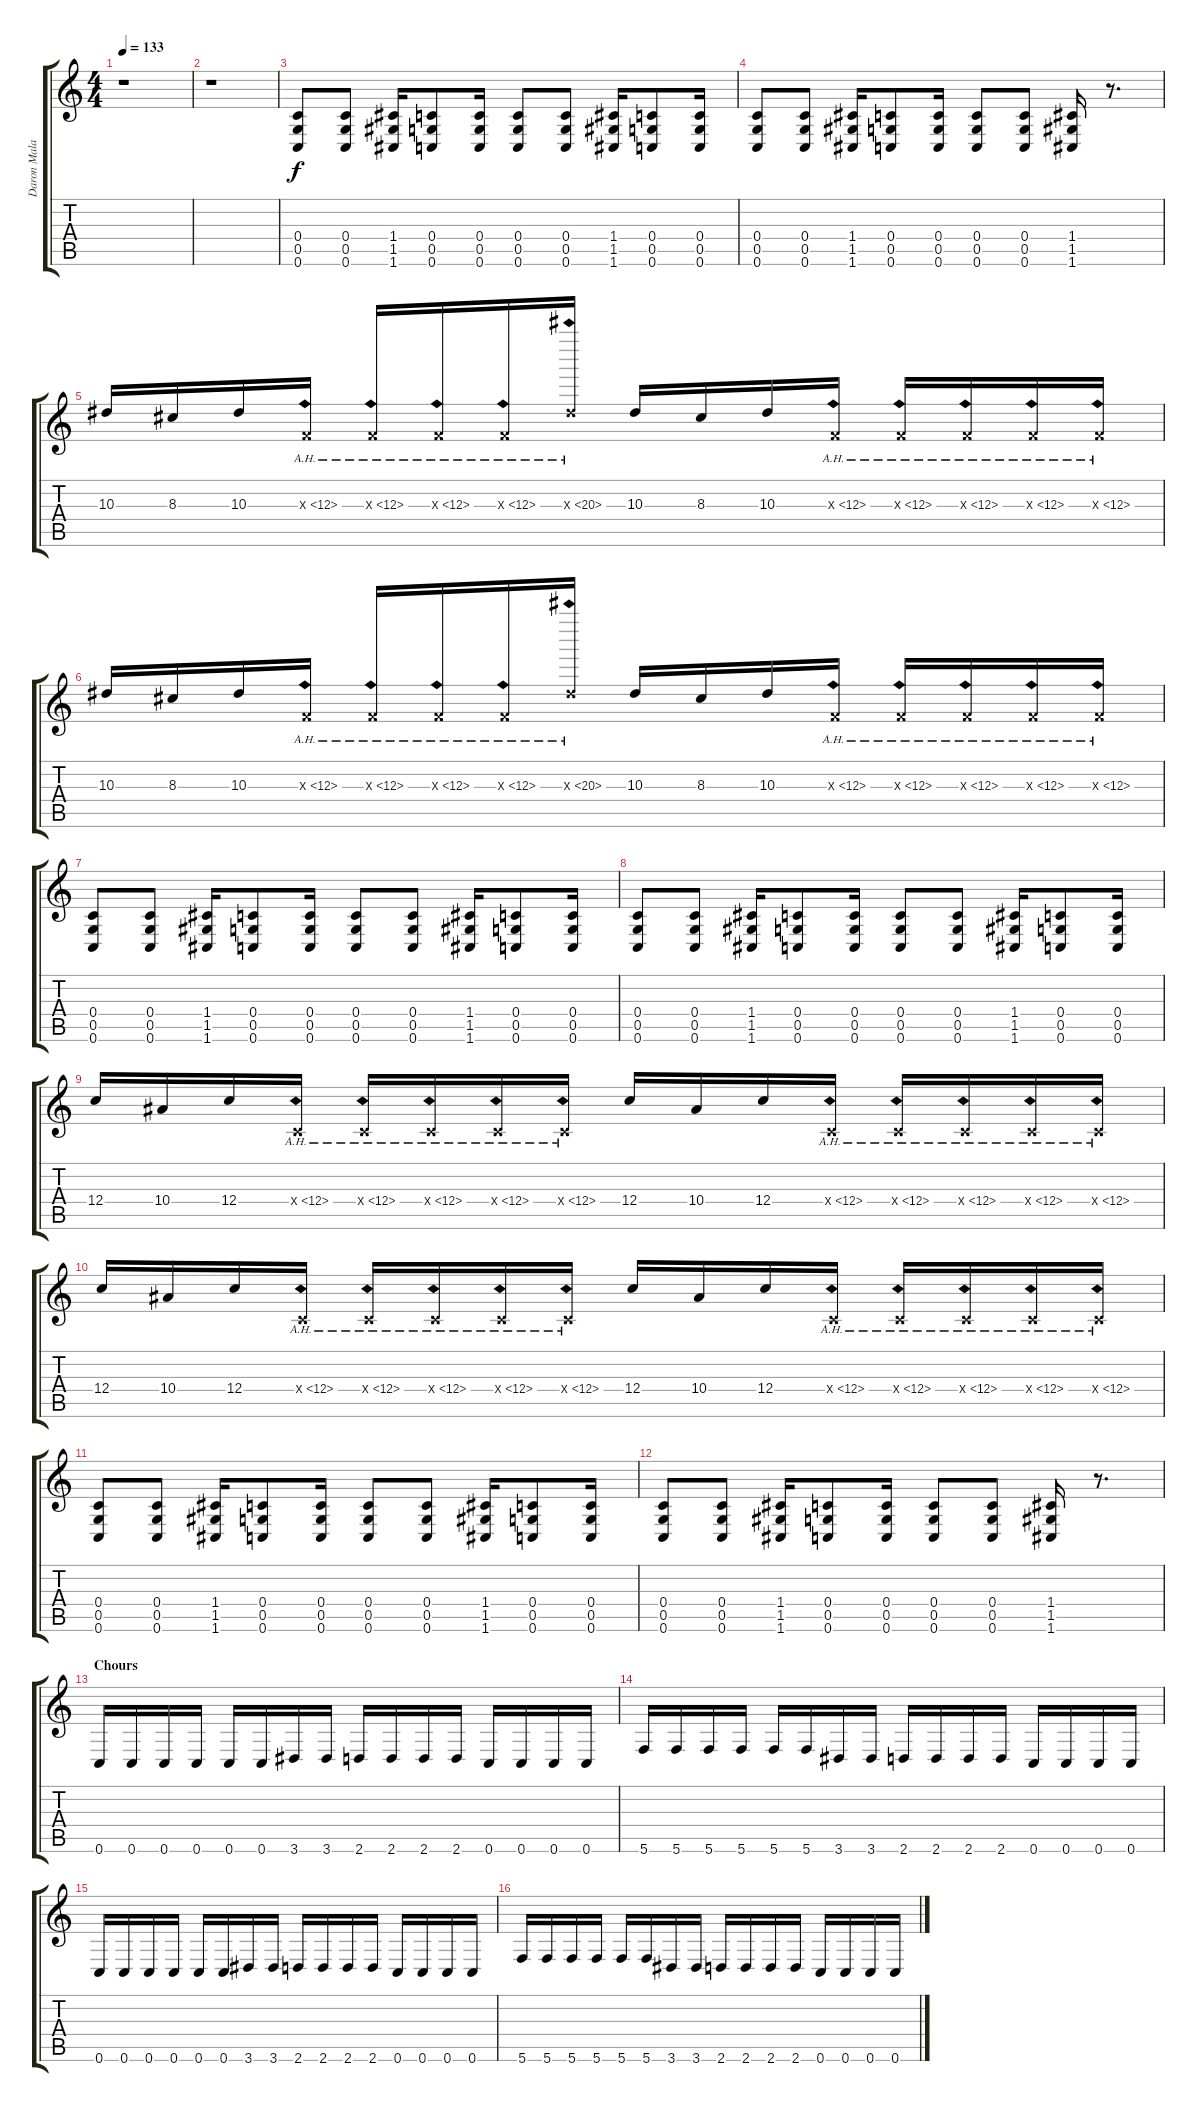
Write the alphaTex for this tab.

\track ("Daron Malakian" "Daron Mala") {instrument overdrivenguitar}
\staff {score tabs}
\tuning (D4 A3 F3 C3 G2 C2) {hide}
\ts (4 4)
\tempo 133
\clef g2
\ks c
r.1{dy f} |
r.1 |
(0.4 0.5 0.6).8 (0.4 0.5 0.6).8 (1.4 1.5 1.6).16 (0.4 0.5 0.6).8 (0.4 0.5 0.6).16 (0.4 0.5 0.6).8 (0.4 0.5 0.6).8 (1.4 1.5 1.6).16 (0.4 0.5 0.6).8 (0.4 0.5 0.6).16 |
(0.4 0.5 0.6).8 (0.4 0.5 0.6).8 (1.4 1.5 1.6).16 (0.4 0.5 0.6).8 (0.4 0.5 0.6).16 (0.4 0.5 0.6).8 (0.4 0.5 0.6).8 (1.4 1.5 1.6).16 r.8{d} |
10.3.16 8.3.16 10.3.16 0.3{ah 12 x}.16 0.3{ah 12 x}.16 0.3{ah 12 x}.16 0.3{ah 12 x}.16 10.3{ah 10 x}.16 10.3.16 8.3.16 10.3.16 0.3{ah 12 x}.16 0.3{ah 12 x}.16 0.3{ah 12 x}.16 0.3{ah 12 x}.16 0.3{ah 12 x}.16 |
10.3.16 8.3.16 10.3.16 0.3{ah 12 x}.16 0.3{ah 12 x}.16 0.3{ah 12 x}.16 0.3{ah 12 x}.16 10.3{ah 10 x}.16 10.3.16 8.3.16 10.3.16 0.3{ah 12 x}.16 0.3{ah 12 x}.16 0.3{ah 12 x}.16 0.3{ah 12 x}.16 0.3{ah 12 x}.16 |
(0.4 0.5 0.6).8 (0.4 0.5 0.6).8 (1.4 1.5 1.6).16 (0.4 0.5 0.6).8 (0.4 0.5 0.6).16 (0.4 0.5 0.6).8 (0.4 0.5 0.6).8 (1.4 1.5 1.6).16 (0.4 0.5 0.6).8 (0.4 0.5 0.6).16 |
(0.4 0.5 0.6).8 (0.4 0.5 0.6).8 (1.4 1.5 1.6).16 (0.4 0.5 0.6).8 (0.4 0.5 0.6).16 (0.4 0.5 0.6).8 (0.4 0.5 0.6).8 (1.4 1.5 1.6).16 (0.4 0.5 0.6).8 (0.4 0.5 0.6).16 |
12.4.16 10.4.16 12.4.16 0.4{ah 12 x}.16 0.4{ah 12 x}.16 0.4{ah 12 x}.16 0.4{ah 12 x}.16 0.4{ah 12 x}.16 12.4.16 10.4.16 12.4.16 0.4{ah 12 x}.16 0.4{ah 12 x}.16 0.4{ah 12 x}.16 0.4{ah 12 x}.16 0.4{ah 12 x}.16 |
12.4.16 10.4.16 12.4.16 0.4{ah 12 x}.16 0.4{ah 12 x}.16 0.4{ah 12 x}.16 0.4{ah 12 x}.16 0.4{ah 12 x}.16 12.4.16 10.4.16 12.4.16 0.4{ah 12 x}.16 0.4{ah 12 x}.16 0.4{ah 12 x}.16 0.4{ah 12 x}.16 0.4{ah 12 x}.16 |
(0.4 0.5 0.6).8 (0.4 0.5 0.6).8 (1.4 1.5 1.6).16 (0.4 0.5 0.6).8 (0.4 0.5 0.6).16 (0.4 0.5 0.6).8 (0.4 0.5 0.6).8 (1.4 1.5 1.6).16 (0.4 0.5 0.6).8 (0.4 0.5 0.6).16 |
(0.4 0.5 0.6).8 (0.4 0.5 0.6).8 (1.4 1.5 1.6).16 (0.4 0.5 0.6).8 (0.4 0.5 0.6).16 (0.4 0.5 0.6).8 (0.4 0.5 0.6).8 (1.4 1.5 1.6).16 r.8{d} |
\section ("" "Chours")
0.6.16 0.6.16 0.6.16 0.6.16 0.6.16 0.6.16 3.6.16 3.6.16 2.6.16 2.6.16 2.6.16 2.6.16 0.6.16 0.6.16 0.6.16 0.6.16 |
5.6.16 5.6.16 5.6.16 5.6.16 5.6.16 5.6.16 3.6.16 3.6.16 2.6.16 2.6.16 2.6.16 2.6.16 0.6.16 0.6.16 0.6.16 0.6.16 |
0.6.16 0.6.16 0.6.16 0.6.16 0.6.16 0.6.16 3.6.16 3.6.16 2.6.16 2.6.16 2.6.16 2.6.16 0.6.16 0.6.16 0.6.16 0.6.16 |
5.6.16 5.6.16 5.6.16 5.6.16 5.6.16 5.6.16 3.6.16 3.6.16 2.6.16 2.6.16 2.6.16 2.6.16 0.6.16 0.6.16 0.6.16 0.6.16
